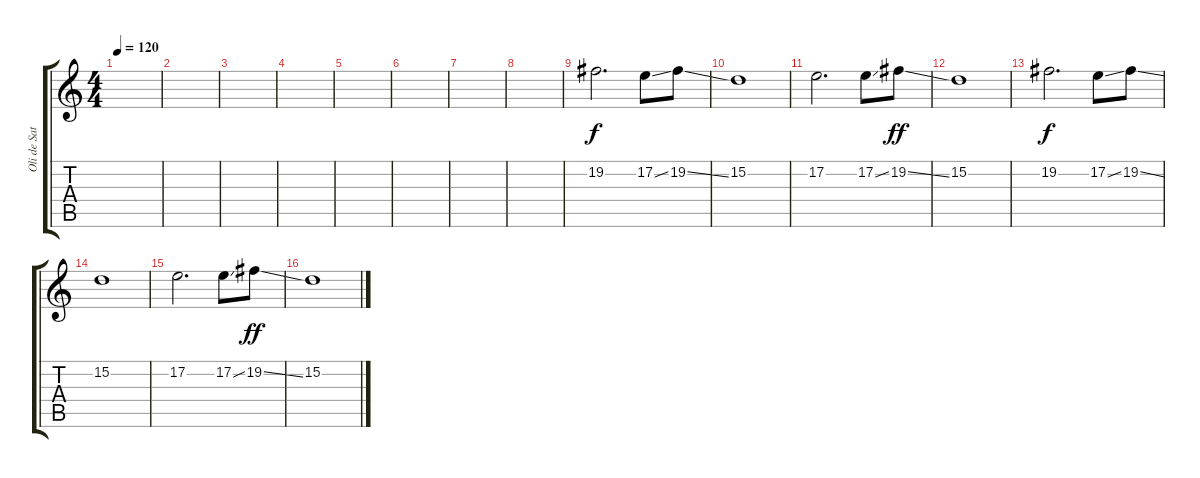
\track ("Oli de Sat" "Oli de Sat") {instrument pad2warm}
\staff {score tabs}
\tuning (E4 B3 G3 D3 A2 E2) {hide}
\ts (4 4)
\tempo 120
\clef g2
\ks c
|
|
|
|
|
|
|
|
19.2.2{d volume 16} 17.2{ss}.8 19.2{ss}.8 |
15.2.1 |
17.2.2{d} 17.2{ss}.8 19.2{ss}.8{dy ff} |
15.2.1 |
19.2.2{d dy f} 17.2{ss}.8 19.2{ss}.8 |
15.2.1 |
17.2.2{d} 17.2{ss}.8 19.2{ss}.8{dy ff} |
15.2.1
